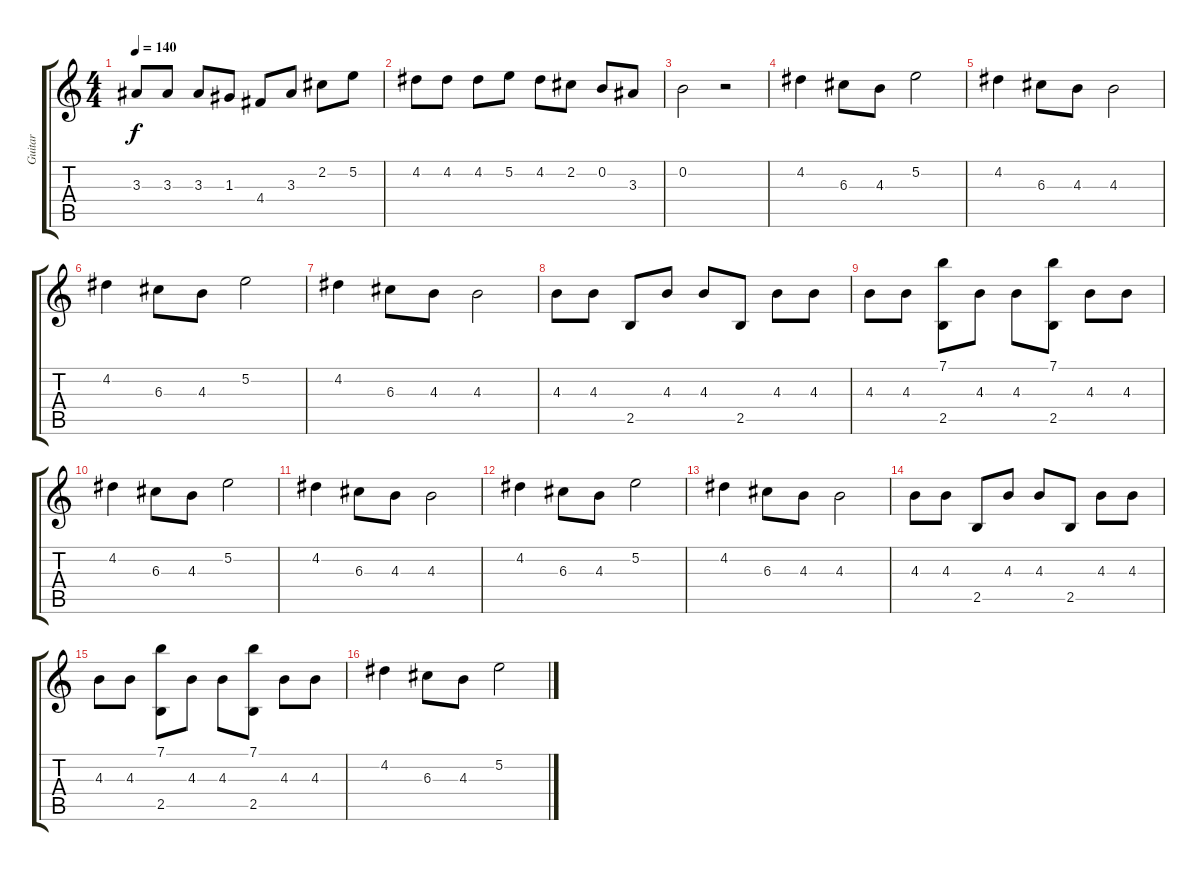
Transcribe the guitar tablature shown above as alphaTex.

\track ("Guitar" "Guitar") {instrument overdrivenguitar}
\staff {score tabs}
\tuning (E4 B3 G3 D3 A2 E2) {hide}
\ts (4 4)
\tempo 140
\clef g2
\ks c
3.3.8{dy f} 3.3.8 3.3.8 1.3.8 4.4.8 3.3.8 2.2.8 5.2.8 |
4.2.8 4.2.8 4.2.8 5.2.8 4.2.8 2.2.8 0.2.8 3.3.8 |
0.2.2 r.2 |
4.2.4 6.3.8 4.3.8 5.2.2 |
4.2.4 6.3.8 4.3.8 4.3.2 |
4.2.4 6.3.8 4.3.8 5.2.2 |
4.2.4 6.3.8 4.3.8 4.3.2 |
4.3.8 4.3.8 2.5.8 4.3.8 4.3.8 2.5.8 4.3.8 4.3.8 |
4.3.8 4.3.8 (7.1 2.5).8 4.3.8 4.3.8 (7.1 2.5).8 4.3.8 4.3.8 |
4.2.4 6.3.8 4.3.8 5.2.2 |
4.2.4 6.3.8 4.3.8 4.3.2 |
4.2.4 6.3.8 4.3.8 5.2.2 |
4.2.4 6.3.8 4.3.8 4.3.2 |
4.3.8 4.3.8 2.5.8 4.3.8 4.3.8 2.5.8 4.3.8 4.3.8 |
4.3.8 4.3.8 (7.1 2.5).8 4.3.8 4.3.8 (7.1 2.5).8 4.3.8 4.3.8 |
4.2.4 6.3.8 4.3.8 5.2.2
